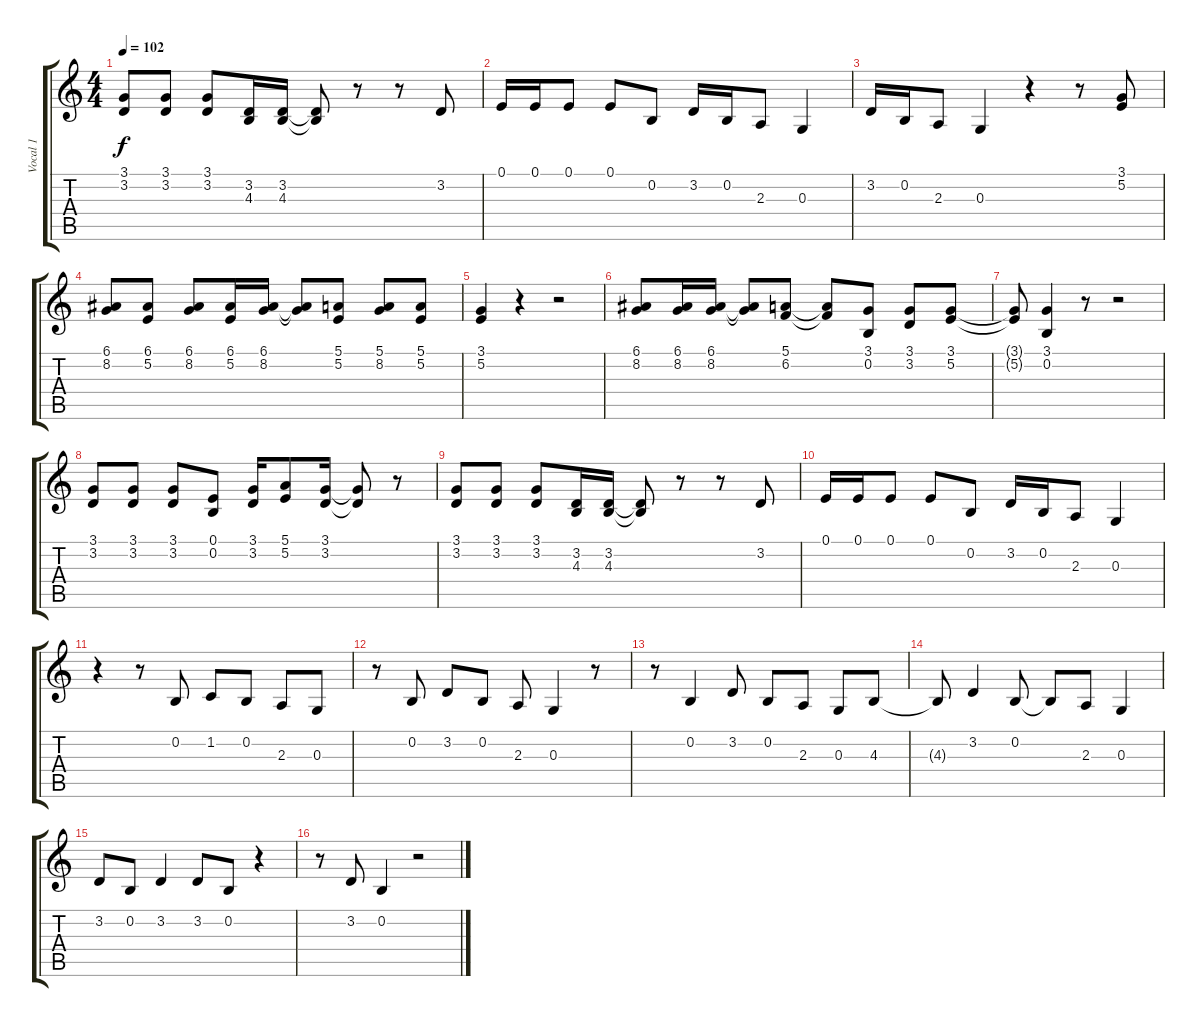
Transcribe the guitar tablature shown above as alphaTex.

\track ("Vocal 1" "Vocal 1") {instrument sopranosax}
\staff {score tabs}
\tuning (E4 B3 G3 D3 A2 E2) {hide}
\ts (4 4)
\tempo 102
\clef g2
\ks c
(3.1 3.2).8{dy f} (3.1 3.2).8 (3.1 3.2).8 (3.2 4.3).16 (3.2 4.3).16 (3.2{t} 4.3{t}).8 r.8 r.8 3.2.8 |
0.1.16 0.1.16 0.1.8 0.1.8 0.2.8 3.2.16 0.2.16 2.3.8 0.3.4 |
3.2.16 0.2.16 2.3.8 0.3.4 r.4 r.8 (3.1 5.2).8 |
(6.1 8.2).8 (6.1 5.2).8 (6.1 8.2).8 (6.1 5.2).16 (6.1 8.2).16 (6.1{t} 8.2{t}).8 (5.1 5.2).8 (5.1 8.2).8 (5.1 5.2).8 |
(3.1 5.2).4 r.4 r.2 |
(6.1 8.2).8 (6.1 8.2).16 (6.1 8.2).16 (6.1{t} 8.2{t}).8 (5.1 6.2).8 (5.1{t} 6.2{t}).8 (3.1 0.2).8 (3.1 3.2).8 (3.1 5.2).8 |
(3.1{t} 5.2{t}).8 (3.1 0.2).4 r.8 r.2 |
(3.1 3.2).8 (3.1 3.2).8 (3.1 3.2).8 (0.1 0.2).8 (3.1 3.2).16 (5.1 5.2).8 (3.1 3.2).16 (3.1{t} 3.2{t}).8 r.8 |
(3.1 3.2).8 (3.1 3.2).8 (3.1 3.2).8 (3.2 4.3).16 (3.2 4.3).16 (3.2{t} 4.3{t}).8 r.8 r.8 3.2.8 |
0.1.16 0.1.16 0.1.8 0.1.8 0.2.8 3.2.16 0.2.16 2.3.8 0.3.4 |
r.4 r.8 0.2.8 1.2.8 0.2.8 2.3.8 0.3.8 |
r.8 0.2.8 3.2.8 0.2.8 2.3.8 0.3.4 r.8 |
r.8 0.2.4 3.2.8 0.2.8 2.3.8 0.3.8 4.3.8 |
4.3{t}.8 3.2.4 0.2.8 0.2{t}.8 2.3.8 0.3.4 |
3.2.8 0.2.8 3.2.4 3.2.8 0.2.8 r.4 |
r.8 3.2.8 0.2.4 r.2
